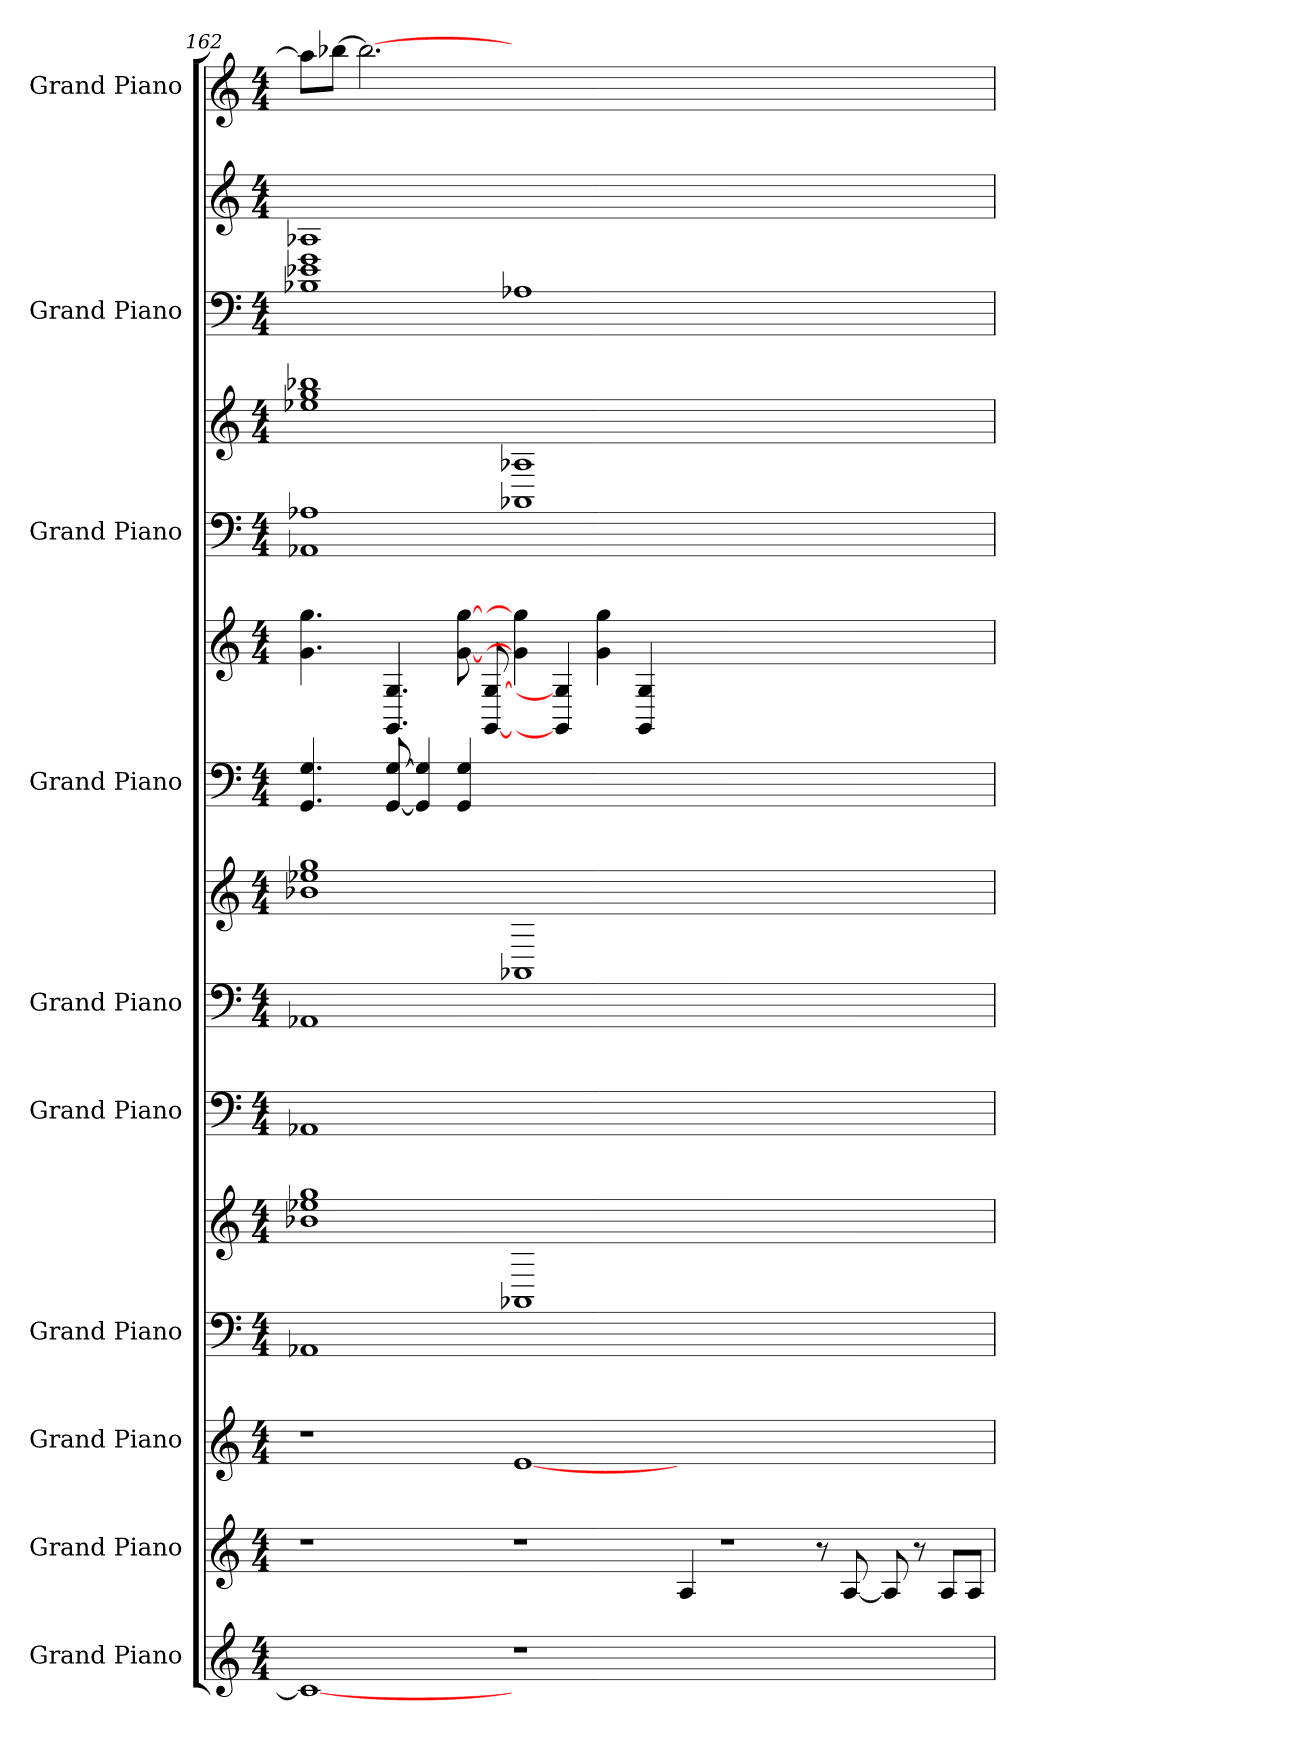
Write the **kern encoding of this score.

**kern	**kern	**kern	**kern	**kern	**kern	**kern	**kern	**kern	**kern	**kern	**kern	**kern	**kern	**kern
*part10	*part9	*part8	*part7	*part7	*part6	*part5	*part5	*part4	*part4	*part3	*part3	*part2	*part2	*part1
*staff15	*staff14	*staff13	*staff12	*staff11	*staff10	*staff9	*staff8	*staff7	*staff6	*staff5	*staff4	*staff3	*staff2	*staff1
*I"Grand Piano	*I"Grand Piano	*I"Grand Piano	*I"Grand Piano	*	*I"Grand Piano	*I"Grand Piano	*	*I"Grand Piano	*	*I"Grand Piano	*	*I"Grand Piano	*	*I"Grand Piano
*clefG2	*clefG2	*clefG2	*clefF4	*clefG2	*clefF4	*clefF4	*clefG2	*clefF4	*clefG2	*clefF4	*clefG2	*clefF4	*clefG2	*clefG2
*k[]	*k[]	*k[]	*k[]	*k[]	*k[]	*k[]	*k[]	*k[]	*k[]	*k[]	*k[]	*k[]	*k[]	*k[]
*C:	*C:	*C:	*C:	*C:	*C:	*C:	*C:	*C:	*C:	*C:	*C:	*C:	*C:	*C:
*M4/4	*M4/4	*M4/4	*M4/4	*M4/4	*M4/4	*M4/4	*M4/4	*M4/4	*M4/4	*M4/4	*M4/4	*M4/4	*M4/4	*M4/4
=162	=162	=162	=162	=162	=162	=162	=162	=162	=162	=162	=162	=162	=162	=162
1c_	1r	1r	1AA-X	1b-X 1ee-X 1gg	1AA-X	1AA-X	1b-X 1ee-X 1gg	4.GG 4.G	4.g 4.gg	1AA-X 1A-X	1ee-X 1gg 1bb-X	1B-X 1e-X 1g	1A-X	8aa-L]
.	.	.	.	.	.	.	.	.	.	.	.	.	.	[8bb-XJ
.	.	.	.	.	.	.	.	.	.	.	.	.	.	2.bb-_
.	.	.	.	.	.	.	.	[8GG [8G	4.GG 4.G	.	.	.	.	.
.	.	.	.	.	.	.	.	4GG] 4G]	.	.	.	.	.	.
.	.	.	.	.	.	.	.	4GG 4G	[8g [8gg	.	.	.	.	.
.	.	.	.	.	.	.	.	.	[8GG [8G	.	.	.	.	.
1r	1r	[1e	0.ryy	1AA-X	0.ryy	0.ryy	1AA-X	0.ryy	4g] 4gg]	0.ryy	1AA-X 1A-X	1A-X	0.ryy	0.ryy
.	.	.	.	.	.	.	.	.	4GG] 4G]	.	.	.	.	.
.	.	.	.	.	.	.	.	.	4g 4gg	.	.	.	.	.
.	.	.	.	.	.	.	.	.	4GG 4G	.	.	.	.	.
0ryy	4A	0ryy	.	0ryy	.	.	0ryy	.	0ryy	.	0ryy	0ryy	.	.
.	1r	.	.	.	.	.	.	.	.	.	.	.	.	.
.	8r	.	.	.	.	.	.	.	.	.	.	.	.	.
.	[8A	.	.	.	.	.	.	.	.	.	.	.	.	.
.	8A]	.	.	.	.	.	.	.	.	.	.	.	.	.
.	8r	.	.	.	.	.	.	.	.	.	.	.	.	.
.	8AL	.	.	.	.	.	.	.	.	.	.	.	.	.
.	8AJ	.	.	.	.	.	.	.	.	.	.	.	.	.
=	=	=	=	=	=	=	=	=	=	=	=	=	=	=
*-	*-	*-	*-	*-	*-	*-	*-	*-	*-	*-	*-	*-	*-	*-
